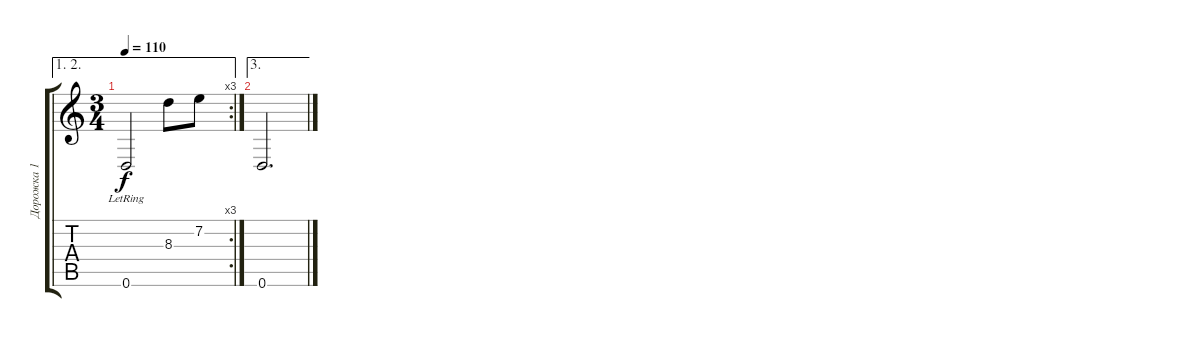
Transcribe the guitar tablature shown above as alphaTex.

\track ("Дорожка 1" "Дорожка 1") {instrument acousticguitarnylon}
\staff {score tabs}
\tuning (D4 A3 Gb3 D3 A2 D2) {hide}
\ae (1 2)
\rc 3
\ts (3 4)
\tempo 110
\clef g2
\ks c
0.6{lr}.2{dy f} 8.3.8 7.2.8 |
\ae 3
0.6.2{d}
